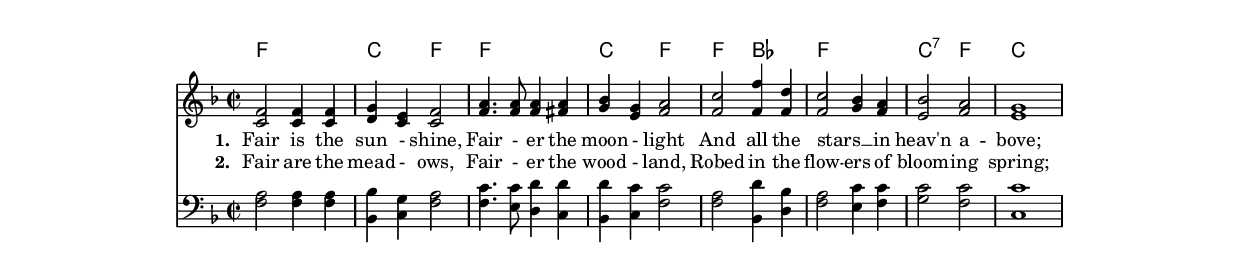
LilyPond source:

\version "2.11.51"
#(set-global-staff-size 15)
\paper{
  ragged-right=##f
  line-width=15\cm
  indent=0\cm
}

\layout {
  \context { \Score
    \override PaperColumn #'keep-inside-line = ##t
    \override NonMusicalPaperColumn #'keep-inside-line = ##t
  }
}

theChords = \chordmode {
  \time 2/2
  f1 | c2 f2 | f1 | c2 f2| %\break 
  f2 bes2 | f1 | c2:7 f | c1 | \break 
}

verseOne = \lyricmode{
  \set stanza = "1. "
  Fair is the sun - shine,
  Fair - er the moon - light
  And all the stars __ _  in heav'n a -- bove;
}

verseTwo = \lyricmode{
  \set stanza = "2. "
  Fair are the mead - ows,
  Fair - er the wood - land, 
  Robed in the flow -- ers of bloom -- ing spring;
}

Soprano = { 
  \time 2/2  
  \key f \major
  \stemUp
  f'2 f'4 f' | g'4 e' f'2 | a'4. a'8 a'4 a' | bes'4 g' a'2 |
c''2 f''4 d'' |  c''2  bes'4  a' | bes'2 a' | g'1 |
}

Alto = { 
  \key f \major 
  c'2 c'4 c' | d'4 c' c'2 | f'4. f'8 f'4 fis' | g'4 e' f'2 |
  f'2 f'4 f' |  f'2  g'4  f' | e'2 f' | e'1 | 
}

Tenor = { 
  \key f \major 
  \stemDown 
  a2 a4 a | bes4 g a2  | c'4. c'8 d'4 d' | d'4 c' c'2 | 
  a2 d'4 bes | a2 c'4 c' | c'2 c'  | c'1 |
}

Bass = {
  \key f \major 
  f2 f4 f | bes,4 c  f2 | f4. e8 d4 c | bes,4 c f2 |
  f2 bes,4 d | f2 e4 f | g2 f | c1 |
}


\score {
  << 
    \new ChordNames { \theChords }
    \context Staff = upper {
      \context Voice = sop {
        <<
          \Soprano 
          \Alto 
        >> 
      }
    }
    \context Lyrics="LyrOne" \lyricsto "sop" {\verseOne}
    \context Lyrics="LyrTwo" \lyricsto "sop" {\verseTwo}
    \context Staff = lower {
      \new Voice {
        \clef bass
        #(set-accidental-style 'modern-cautionary) 
        <<
          \Tenor 
          \Bass 
        >>
      }
    }
  >>

\layout {
  %between-system-space = 1\mm
  indent = 0
  \context {
    \Score
    \remove "Bar_number_engraver"
  }
  \context { \Staff 
    \override VerticalAxisGroup #'minimum-Y-extent = #'(-1 . 1)
  }
  }
}
\paper {  }
